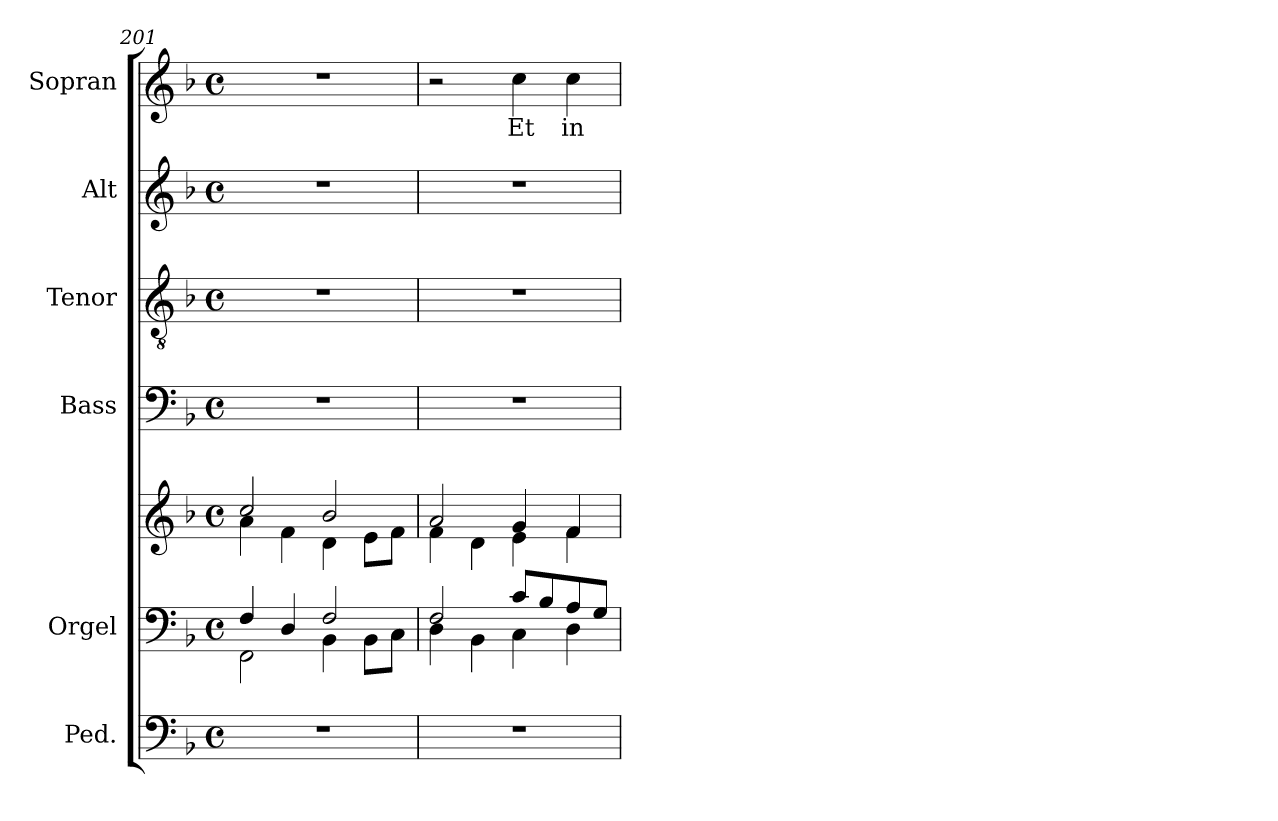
**kern	**kern	**kern	**kern	**kern	**kern	**kern	**text
*part6	*part5	*part5	*part4	*part3	*part2	*part1	*part1
*staff7	*staff6	*staff5	*staff4	*staff3	*staff2	*staff1	*staff1
*I"Ped.	*I"Orgel	*	*I"Bass	*I"Tenor	*I"Alt	*I"Sopran	*
*	*I'Org.	*	*I'B.	*I'T.	*I'A.	*I'S.	*
*clefF4	*clefF4	*clefG2	*clefF4	*clefGv2	*clefG2	*clefG2	*
*ITrd7c12	*	*	*	*	*	*	*
*k[b-]	*k[b-]	*k[b-]	*k[b-]	*k[b-]	*k[b-]	*k[b-]	*
*F:	*F:	*F:	*F:	*F:	*F:	*F:	*
*M4/4	*M4/4	*M4/4	*M4/4	*M4/4	*M4/4	*M4/4	*
*met(c)	*met(c)	*met(c)	*met(c)	*met(c)	*met(c)	*met(c)	*
=201	=201	=201	=201	=201	=201	=201	=201
*	*^	*^	*	*	*	*	*
1r	4F/	2FF\	2cc/	4a\	1r	1r	1r	1r	.
.	4D/	.	.	4f\	.	.	.	.	.
.	2F/	4BB-\	2b-/	4d\	.	.	.	.	.
.	.	8BB-\L	.	8e\L	.	.	.	.	.
.	.	8C\J	.	8f\J	.	.	.	.	.
=202	=202	=202	=202	=202	=202	=202	=202	=202	=202
1r	2F/	4D\	2a/	4f\	1r	1r	1r	2r	.
.	.	4BB-\	.	4d\	.	.	.	.	.
!	!	!	!	!	!	!	!	!	!LO:LY:b
.	8c/L	4C\	4g/	4e\	.	.	.	4cc\	Et
.	8B-/	.	.	.	.	.	.	.	.
!	!	!	!	!	!	!	!	!	!LO:LY:b
.	8A/	4D\	4f/	4f\	.	.	.	4cc\	in
.	8G/J	.	.	.	.	.	.	.	.
*	*v	*v	*	*	*	*	*	*	*
*	*	*v	*v	*	*	*	*	*
=	=	=	=	=	=	=	=
*-	*-	*-	*-	*-	*-	*-	*-
